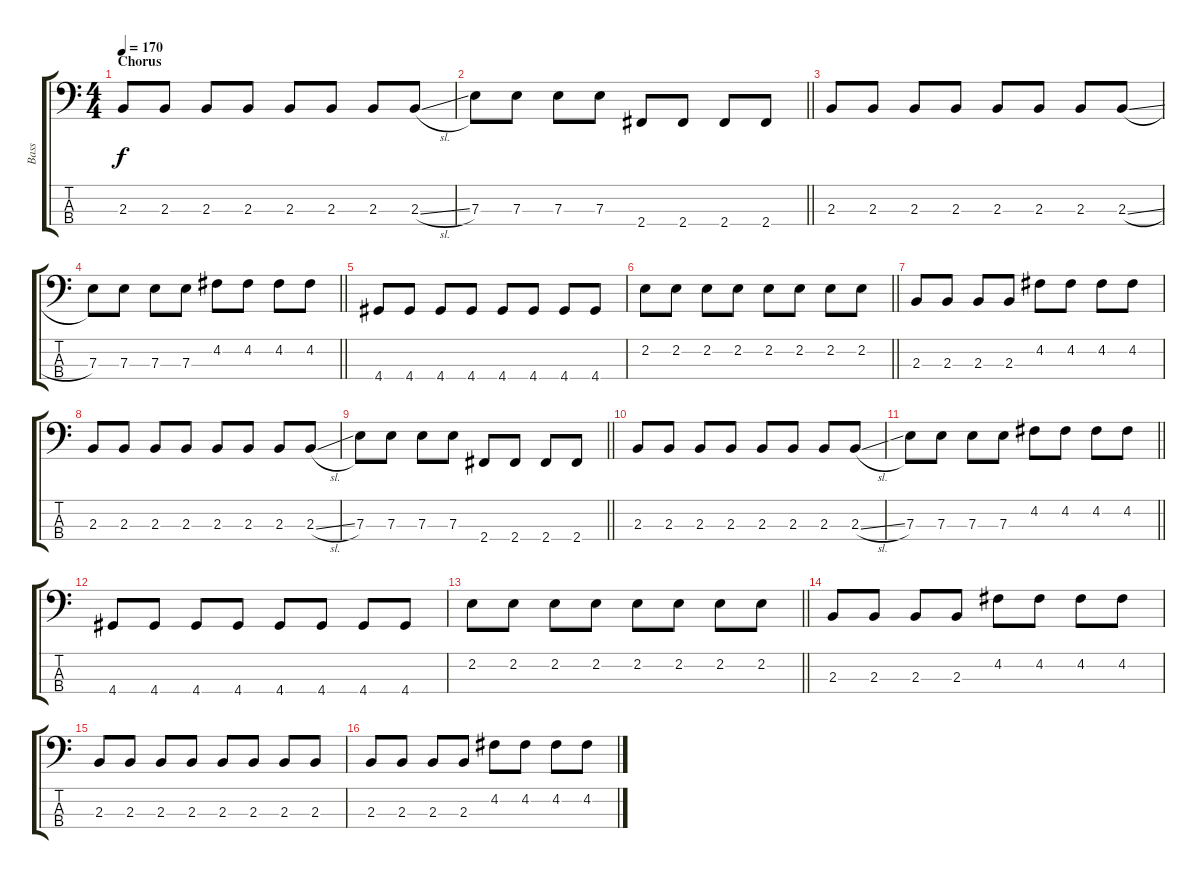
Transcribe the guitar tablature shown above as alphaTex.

\track ("Bass" "Bass") {instrument electricbassfinger}
\staff {score tabs}
\tuning (G2 D2 A1 E1) {hide}
\ts (4 4)
\section ("" "Chorus")
\tempo 170
\clef f4
\ks c
2.3.8{dy f} 2.3.8 2.3.8 2.3.8 2.3.8 2.3.8 2.3.8 2.3{sl}.8 |
\barLineRight lightlight
7.3.8 7.3.8 7.3.8 7.3.8 2.4.8 2.4.8 2.4.8 2.4.8 |
2.3.8 2.3.8 2.3.8 2.3.8 2.3.8 2.3.8 2.3.8 2.3{sl}.8 |
\barLineRight lightlight
7.3.8 7.3.8 7.3.8 7.3.8 4.2.8 4.2.8 4.2.8 4.2.8 |
4.4.8 4.4.8 4.4.8 4.4.8 4.4.8 4.4.8 4.4.8 4.4.8 |
\barLineRight lightlight
2.2.8 2.2.8 2.2.8 2.2.8 2.2.8 2.2.8 2.2.8 2.2.8 |
2.3.8 2.3.8 2.3.8 2.3.8 4.2.8 4.2.8 4.2.8 4.2.8 |
2.3.8 2.3.8 2.3.8 2.3.8 2.3.8 2.3.8 2.3.8 2.3{sl}.8 |
\barLineRight lightlight
7.3.8 7.3.8 7.3.8 7.3.8 2.4.8 2.4.8 2.4.8 2.4.8 |
2.3.8 2.3.8 2.3.8 2.3.8 2.3.8 2.3.8 2.3.8 2.3{sl}.8 |
\barLineRight lightlight
7.3.8 7.3.8 7.3.8 7.3.8 4.2.8 4.2.8 4.2.8 4.2.8 |
4.4.8 4.4.8 4.4.8 4.4.8 4.4.8 4.4.8 4.4.8 4.4.8 |
\barLineRight lightlight
2.2.8 2.2.8 2.2.8 2.2.8 2.2.8 2.2.8 2.2.8 2.2.8 |
2.3.8 2.3.8 2.3.8 2.3.8 4.2.8 4.2.8 4.2.8 4.2.8 |
2.3.8 2.3.8 2.3.8 2.3.8 2.3.8 2.3.8 2.3.8 2.3.8 |
2.3.8 2.3.8 2.3.8 2.3.8 4.2.8 4.2.8 4.2.8 4.2.8
